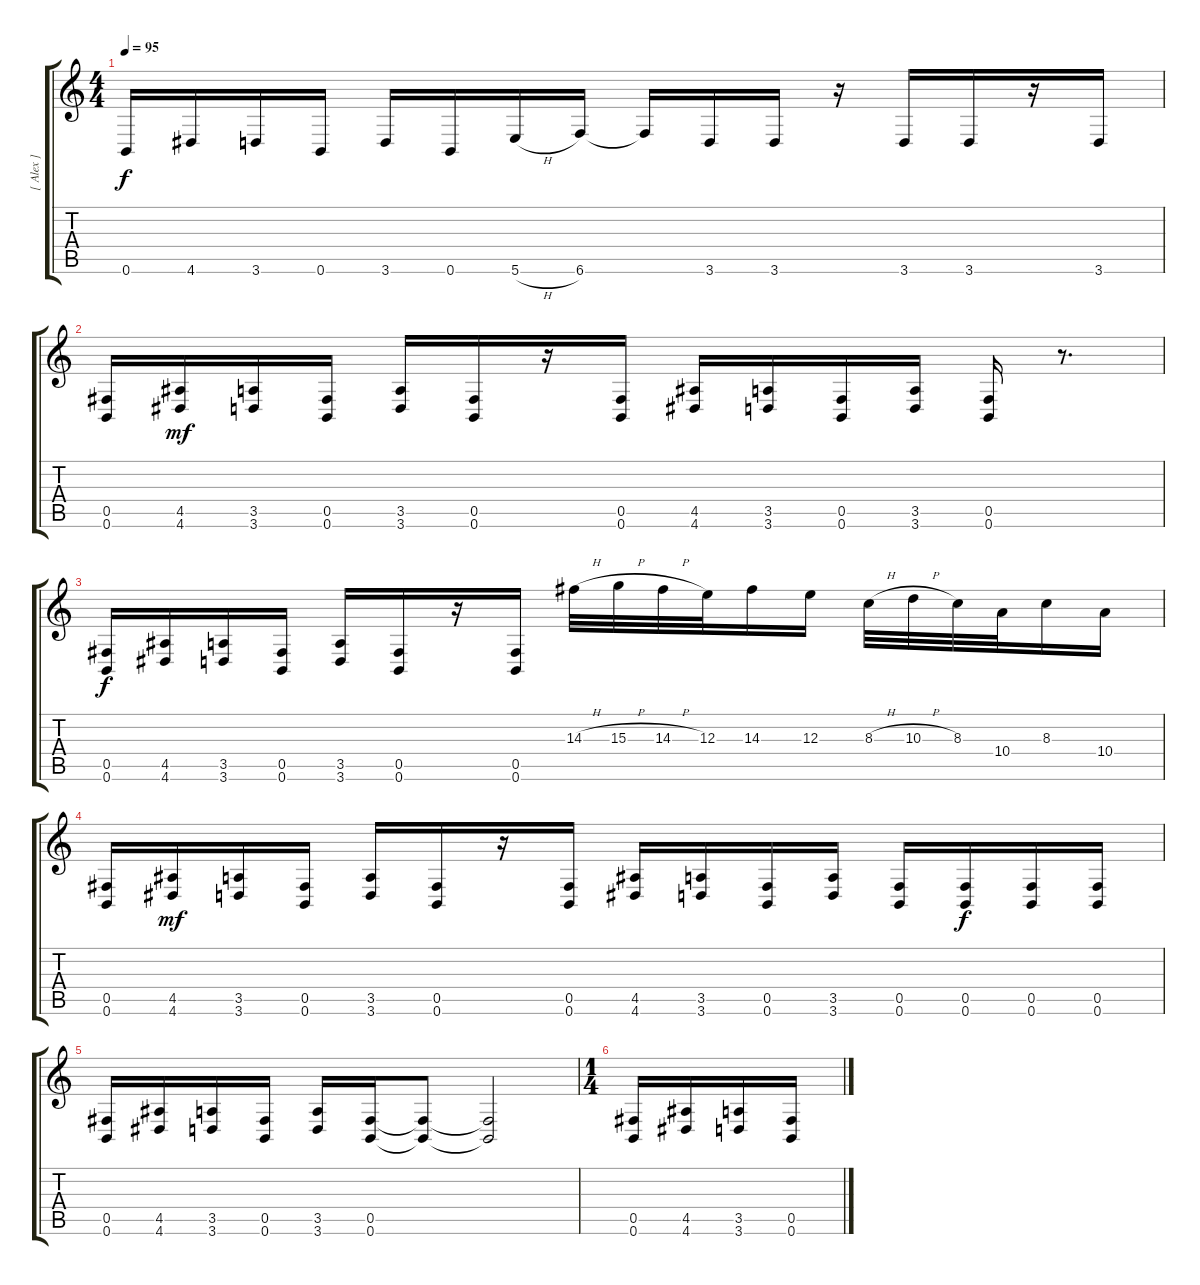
\track ("[ Alex ]" "[ Alex ]") {instrument overdrivenguitar}
\staff {score tabs}
\tuning (Db4 Ab3 E3 B2 Gb2 B1) {hide}
\ts (4 4)
\tempo 95
\clef g2
\ks c
0.6{t}.16{dy f} 4.6.16 3.6.16 0.6.16 3.6.16 0.6.16 5.6{h}.16 6.6.16 6.6{t}.16 3.6.16 3.6.16 r.16 3.6.16 3.6.16 r.16 3.6.16 |
(0.5 0.6).16 (4.5 4.6).16{dy mf} (3.5 3.6).16 (0.5 0.6).16 (3.5 3.6).16 (0.5 0.6).16 r.16 (0.5 0.6).16 (4.5 4.6).16 (3.5 3.6).16 (0.5 0.6).16 (3.5 3.6).16 (0.5 0.6).16 r.8{d} |
(0.5 0.6).16{dy f} (4.5 4.6).16 (3.5 3.6).16 (0.5 0.6).16 (3.5 3.6).16 (0.5 0.6).16 r.16 (0.5 0.6).16 14.3{h}.32 15.3{h}.32 14.3{h}.32 12.3.32 14.3.16 12.3.16 8.3{h}.32 10.3{h}.32 8.3.32 10.4.32 8.3.16 10.4.16 |
(0.5 0.6).16 (4.5 4.6).16{dy mf} (3.5 3.6).16 (0.5 0.6).16 (3.5 3.6).16 (0.5 0.6).16 r.16 (0.5 0.6).16 (4.5 4.6).16 (3.5 3.6).16 (0.5 0.6).16 (3.5 3.6).16 (0.5 0.6).16 (0.5 0.6).16{dy f} (0.5 0.6).16 (0.5 0.6).16 |
(0.5 0.6).16 (4.5 4.6).16 (3.5 3.6).16 (0.5 0.6).16 (3.5 3.6).16 (0.5 0.6).16 (0.5{t} 0.6{t}).8 (0.5{t} 0.6{t}).2 |
\ts (1 4)
(0.5 0.6).16 (4.5 4.6).16 (3.5 3.6).16 (0.5 0.6).16
